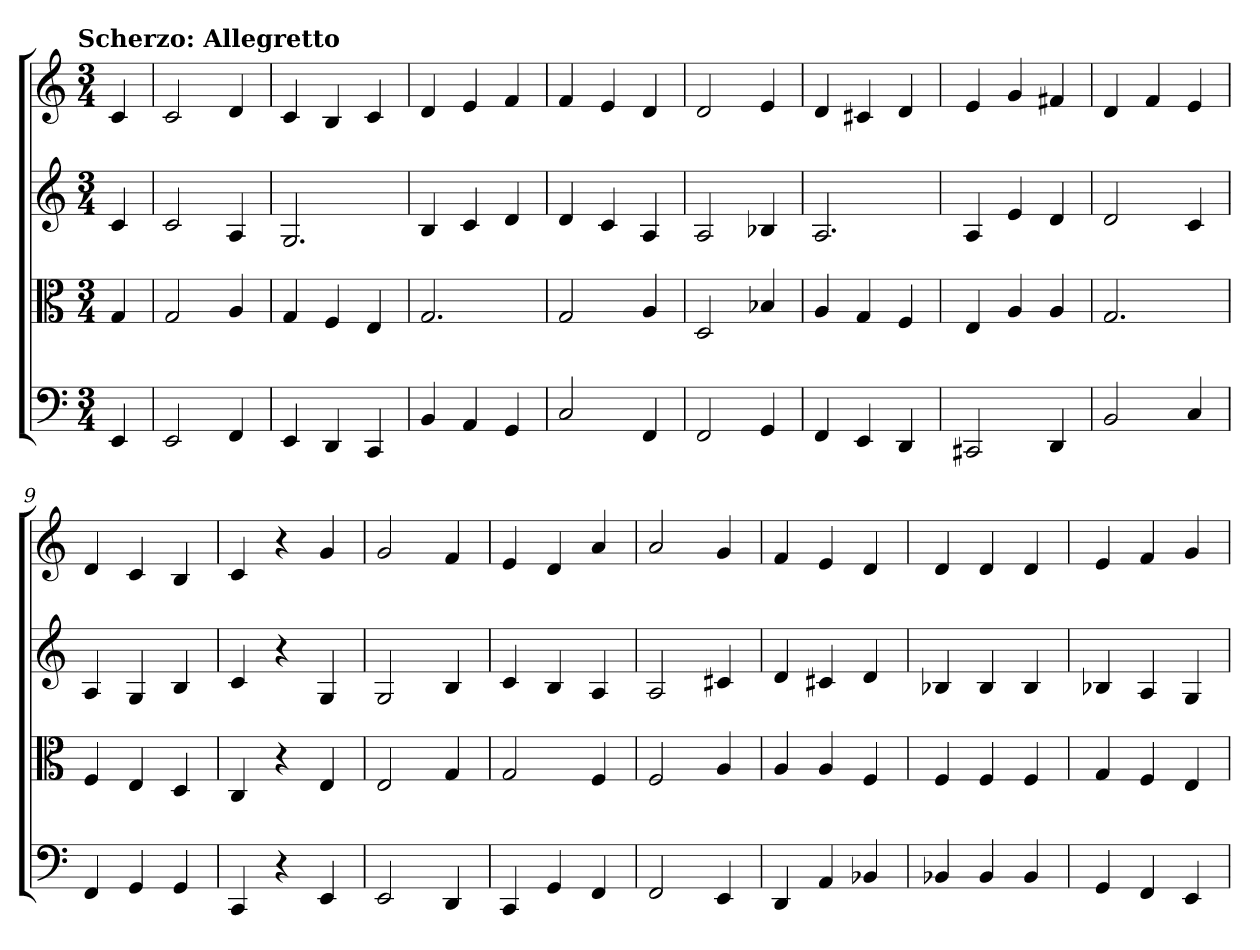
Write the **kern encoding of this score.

**kern	**kern	**kern	**kern
*part4	*part3	*part2	*part1
*staff4	*staff3	*staff2	*staff1
*clefF4	*clefC3	*	*
*k[]	*k[]	*k[]	*k[]
*C:	*C:	*C:	*C:
!!LO:TX:omd:t=Scherzo&colon; Allegretto
*M3/4	*M3/4	*M3/4	*M3/4
*MM108	*MM108	*MM108	*MM108
=	=	=	=
4EE	4G	4c	4c
=1	=1	=1	=1
2EE	2G	2c	2c
4FF	4A	4A	4d
=2	=2	=2	=2
4EE	4G	2.G	4c
4DD	4F	.	4B
4CC	4E	.	4c
=3	=3	=3	=3
4BB	2.G	4B	4d
4AA	.	4c	4e
4GG	.	4d	4f
=4	=4	=4	=4
2C	2G	4d	4f
.	.	4c	4e
4FF	4A	4A	4d
=5	=5	=5	=5
2FF	2D	2A	2d
4GG	4B-X	4B-X	4e
=6	=6	=6	=6
4FF	4A	2.A	4d
4EE	4G	.	4c#X
4DD	4F	.	4d
=7	=7	=7	=7
2CC#X	4E	4A	4e
.	4A	4e	4g
4DD	4A	4d	4f#X
=8	=8	=8	=8
2BB	2.G	2d	4d
.	.	.	4f
4C	.	4c	4e
=9	=9	=9	=9
4FF	4F	4A	4d
4GG	4E	4G	4c
4GG	4D	4B	4B
=10	=10	=10	=10
4CC	4C	4c	4c
4r	4r	4r	4r
4EE	4E	4G	4g
=11	=11	=11	=11
2EE	2E	2G	2g
4DD	4G	4B	4f
=12	=12	=12	=12
4CC	2G	4c	4e
4GG	.	4B	4d
4FF	4F	4A	4a
=13	=13	=13	=13
2FF	2F	2A	2a
4EE	4A	4c#X	4g
=14	=14	=14	=14
4DD	4A	4d	4f
4AA	4A	4c#X	4e
4BB-X	4F	4d	4d
=15	=15	=15	=15
4BB-X	4F	4B-X	4d
4BB-	4F	4B-	4d
4BB-	4F	4B-	4d
=16	=16	=16	=16
4GG	4G	4B-X	4e
4FF	4F	4A	4f
4EE	4E	4G	4g
=	=	=	=
*-	*-	*-	*-
